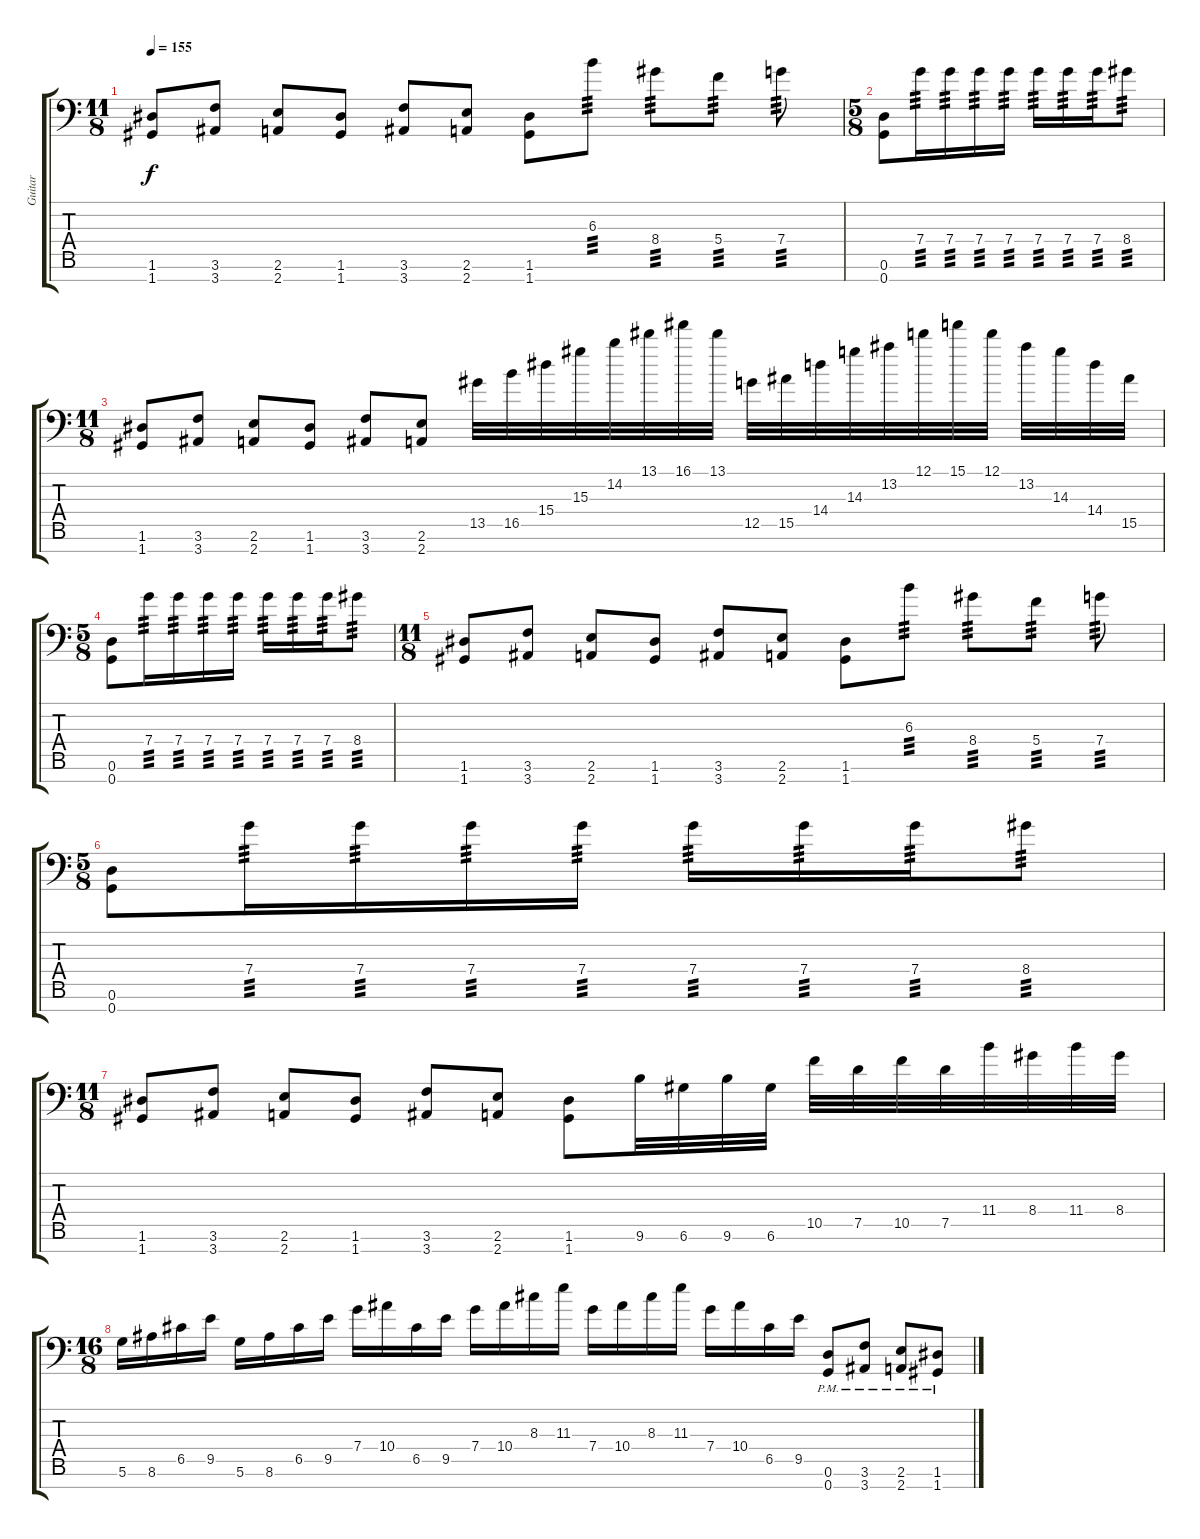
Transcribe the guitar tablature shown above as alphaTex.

\track ("Guitar" "Guitar") {instrument distortionguitar}
\staff {score tabs}
\tuning (D4 A3 F3 C3 G2 D2 G1) {hide}
\ts (11 8)
\tempo 155
\clef f4
\ks c
(1.6 1.7).8{dy f} (3.6 3.7).8 (2.6 2.7).8 (1.6 1.7).8 (3.6 3.7).8 (2.6 2.7).8 (1.6 1.7).8 6.3.8{tp 3} 8.4.8{tp 3} 5.4.8{tp 3} 7.4.8{tp 3} |
\ts (5 8)
(0.6 0.7).8 7.4.16{tp 3} 7.4.16{tp 3} 7.4.16{tp 3} 7.4.16{tp 3} 7.4.16{tp 3} 7.4.16{tp 3} 7.4.16{tp 3} 8.4.8{tp 3} |
\ts (11 8)
(1.6 1.7).8 (3.6 3.7).8 (2.6 2.7).8 (1.6 1.7).8 (3.6 3.7).8 (2.6 2.7).8 13.5.32 16.5.32 15.4.32 15.3.32 14.2.32 13.1.32 16.1.32 13.1.32 12.5.32 15.5.32 14.4.32 14.3.32 13.2.32 12.1.32 15.1.32 12.1.32 13.2.32 14.3.32 14.4.32 15.5.32 |
\ts (5 8)
(0.6 0.7).8 7.4.16{tp 3} 7.4.16{tp 3} 7.4.16{tp 3} 7.4.16{tp 3} 7.4.16{tp 3} 7.4.16{tp 3} 7.4.16{tp 3} 8.4.8{tp 3} |
\ts (11 8)
(1.6 1.7).8 (3.6 3.7).8 (2.6 2.7).8 (1.6 1.7).8 (3.6 3.7).8 (2.6 2.7).8 (1.6 1.7).8 6.3.8{tp 3} 8.4.8{tp 3} 5.4.8{tp 3} 7.4.8{tp 3} |
\ts (5 8)
(0.6 0.7).8 7.4.16{tp 3} 7.4.16{tp 3} 7.4.16{tp 3} 7.4.16{tp 3} 7.4.16{tp 3} 7.4.16{tp 3} 7.4.16{tp 3} 8.4.8{tp 3} |
\ts (11 8)
(1.6 1.7).8 (3.6 3.7).8 (2.6 2.7).8 (1.6 1.7).8 (3.6 3.7).8 (2.6 2.7).8 (1.6 1.7).8 9.6.32 6.6.32 9.6.32 6.6.32 10.5.32 7.5.32 10.5.32 7.5.32 11.4.32 8.4.32 11.4.32 8.4.32 |
\ts (16 8)
5.6.16 8.6.16 6.5.16 9.5.16 5.6.16 8.6.16 6.5.16 9.5.16 7.4.16 10.4.16 6.5.16 9.5.16 7.4.16 10.4.16 8.3.16 11.3.16 7.4.16 10.4.16 8.3.16 11.3.16 7.4.16 10.4.16 6.5.16 9.5.16 (0.6{pm} 0.7{pm}).8 (3.6{pm} 3.7{pm}).8 (2.6{pm} 2.7{pm}).8 (1.6{pm} 1.7{pm}).8
